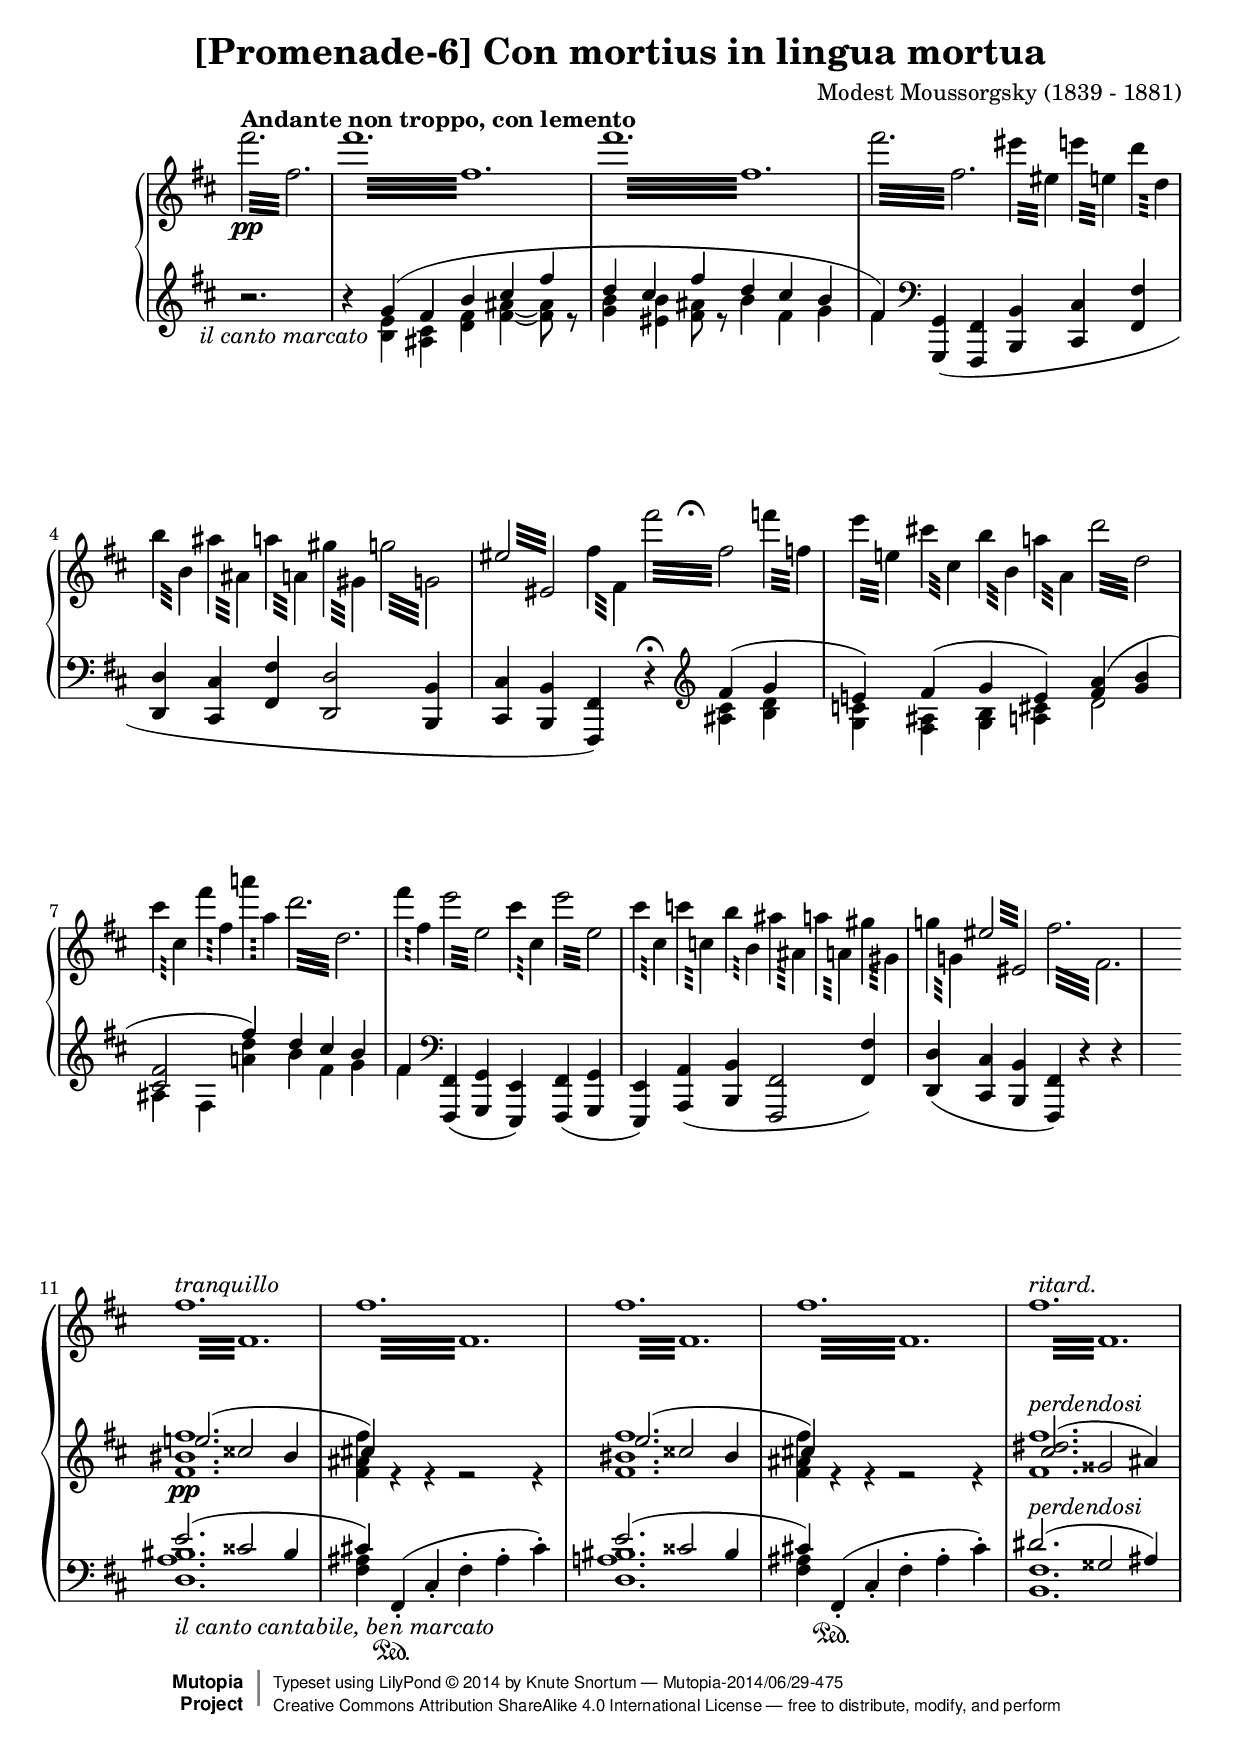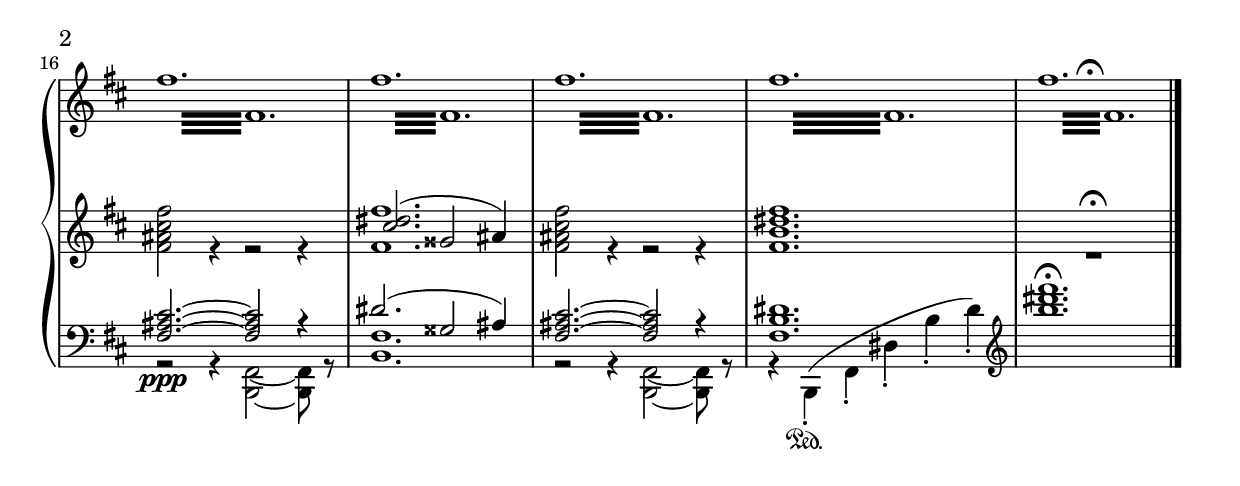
%...+....1....+....2....+....3....+....4....+....5....+....6....+....7....+....
\version "2.18.2"
\language "english"

\header {
  title        = "[Promenade-6] Con mortius in lingua mortua"
  composer     = "Modest Moussorgsky (1839 - 1881)"
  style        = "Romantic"
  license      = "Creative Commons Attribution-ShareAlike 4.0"
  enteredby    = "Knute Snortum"
  date         = "1874"
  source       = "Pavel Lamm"

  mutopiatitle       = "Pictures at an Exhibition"
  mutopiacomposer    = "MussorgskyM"
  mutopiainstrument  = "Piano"
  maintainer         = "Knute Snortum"
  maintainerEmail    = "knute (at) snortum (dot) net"
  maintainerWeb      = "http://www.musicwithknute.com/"

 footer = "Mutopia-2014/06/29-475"
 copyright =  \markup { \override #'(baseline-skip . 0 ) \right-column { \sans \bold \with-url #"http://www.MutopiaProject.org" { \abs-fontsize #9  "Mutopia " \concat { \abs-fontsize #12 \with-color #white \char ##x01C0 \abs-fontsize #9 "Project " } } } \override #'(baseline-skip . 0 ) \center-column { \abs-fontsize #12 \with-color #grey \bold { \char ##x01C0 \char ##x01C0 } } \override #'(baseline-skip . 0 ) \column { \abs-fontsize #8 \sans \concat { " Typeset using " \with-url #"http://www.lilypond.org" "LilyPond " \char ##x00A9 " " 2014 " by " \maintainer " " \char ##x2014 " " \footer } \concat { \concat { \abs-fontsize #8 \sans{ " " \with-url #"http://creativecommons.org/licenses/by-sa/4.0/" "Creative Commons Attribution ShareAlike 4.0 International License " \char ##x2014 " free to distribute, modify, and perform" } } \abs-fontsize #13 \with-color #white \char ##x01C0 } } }
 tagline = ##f
}

cantoMarcato = \markup { \italic "il canto marcato" }
cantabileMarcato = \markup { \italic "il canto cantabile, ben marcato" }
tranq = \markup { \italic "tranquillo" }
ritard = \markup { \italic "ritard." }
perden = \markup { \italic "perdendosi" }
markupFermata = \markup { \musicglyph #"scripts.ufermata" }

forceShiftOn = \override NoteColumn.force-hshift = #0.5
forceShiftOff = \override NoteColumn.force-hshift = #0
adjustCantoX = \once \override TextScript.X-offset = #-4
adjustFermata = {
  \once \override TextScript.X-offset = #4.5
  \once \override TextScript.Y-offset = #5.5
}
adjustFermataTwo = \once \override TextScript.X-offset = #5

upper = \relative c''' {
  \tempo "Andante non troppo, con lemento"
  \override Beam.gap-count = #3
  
  \partial 2. \repeat tremolo 12 { fs32 \pp fs, }
  | \repeat tremolo 24 { fs'32 fs, }
  | \repeat tremolo 24 { fs'32 fs, }
  | \repeat tremolo 12 { fs'32 fs, }
    \repeat tremolo 4 { es'32 es, }
    \repeat tremolo 4 { e'32 e, }
    \repeat tremolo 4 { d'32 d, }  
  | \repeat tremolo 4 { b'32 b, }
    \repeat tremolo 4 { as'32 as, }
    \repeat tremolo 4 { a'32 a, }
    \repeat tremolo 4 { gs'32 gs, }
    \repeat tremolo 8 { g'32 g, }
  | \repeat tremolo 8 { es'32 es, }
    \repeat tremolo 4 { fs'32 fs, }
    \repeat tremolo 8 { \adjustFermata fs''32 ^\markupFermata fs, } 
    \repeat tremolo 4 { f'32 f, }
  | \repeat tremolo 4 { e'32 e, }
    \repeat tremolo 4 { cs'32 cs, }
    \repeat tremolo 4 { b'32 b, }
    \repeat tremolo 4 { a'32 a, }
    \repeat tremolo 8 { d'32 d, }
  | \repeat tremolo 4 { cs'32 cs, }
    \repeat tremolo 4 { fs'32 fs, }
    \repeat tremolo 4 { a'32 a, }
    \repeat tremolo 12 { d32 d, }
  | \repeat tremolo 4 { fs'32 fs, }
    \repeat tremolo 8 { e'32 e, }
    \repeat tremolo 4 { cs'32 cs, }
    \repeat tremolo 8 { e'32 e, }
  | \repeat tremolo 4 { cs'32 cs, }
    \repeat tremolo 4 { c'32 c, }
    \repeat tremolo 4 { b'32 b, }
    \repeat tremolo 4 { as'32 as, }
    \repeat tremolo 4 { a'32 a, }
    \repeat tremolo 4 { gs'32 gs, }
  | \repeat tremolo 4 { g'32 g, }
    \repeat tremolo 8 { es'32 es, }
    \repeat tremolo 12 { fs'32 fs, }
  <<
    \new Staff \with { 
      \remove Time_signature_engraver 
      alignAboveContext = "up"
    } {
      \key b \minor
      | \repeat tremolo 24 { fs'32 ^\tranq fs, } 
      | \repeat tremolo 24 { fs'32 fs, } 
      | \repeat tremolo 24 { fs'32 fs, }
      | \repeat tremolo 24 { fs'32 fs, } 
      | \repeat tremolo 24 { fs'32 ^\ritard fs, }
      | \repeat tremolo 24 { fs'32 fs, }
      | \repeat tremolo 24 { fs'32 fs, }
      | \repeat tremolo 24 { fs'32 fs, }
      | \repeat tremolo 24 { fs'32 fs, }
      | \repeat tremolo 24 { \adjustFermataTwo fs'32 ^\markupFermata fs, }
      | \bar "|."
    }
    \\
    {
      << 
        { | e'2. ( css2 bs4 | cs4 ) } 
        \\ 
        { | <fs, bs fs'>1. \pp | <fs as fs'>4 } 
      >>
        r4 r r2 r4
      |
      << 
        { | e'2. ( css2 bs4 | cs4 ) } 
        \\ 
        { | <fs, bs fs'>1. | <fs as fs'>4 } 
      >>
        r4 r r2 r4
      |
      <<
        { \forceShiftOn <cs' ds>2. ( gss2 as4 ) | s2 }
        \\
        { <fs fs'>1. ^\perden | <fs as cs fs>2 }
      >>
        r4 r2 r4
      |
      <<
        { \forceShiftOn <cs' ds>2. ( gss2 as4 ) | s2 }
        \\
        { <fs fs'>1. | <fs as cs fs>2 }
      >>
        r4 r2 r4
      | <fs b ds fs>1.
      | R1 * 6/4 \fermataMarkup
    }
  >>
}

lower = \relative c'' {
  \partial 2. \adjustCantoX r2. _\cantoMarcato
  | r4 
  << 
    {
      g4 ( fs b cs fs | d cs fs d cs b | fs )
    }
    \\
    {
      <b, e>4 <cs as> <d fs> <fs as> ~ q8 r | 
      <g b>4 <es b'> <fs as>8 r b4 fs g | fs 
    }
  >>
    \clef bass
    <g,, g,>4 ( <fs fs,> <b b,> <cs cs,> <fs fs,>
  | <d d,>4 <cs cs,> <fs fs,> <d d,>2 <b b,>4
  | <cs cs,>4 <b b,> <fs fs,> ) r \fermata
    \clef treble
  <<
    { fs''4 ( g | e ) }
    \\
    { <as, cs>4 <b d> | <g c> }
  >>
  <<
    { fs'4 ( g e ) }
    \\
    { <fs, as>4 <g b> <a cs> }
  >>
  <<
    { <fs' a>4 ( <g b> | <cs, fs>2 fs'4 ) }
    \\ 
    { d,2 | as4 fs <a' d> }
  >>
  <<
    { d4 cs b | fs }
    \\
    { b4 fs g | fs }
  >>
    \clef bass
    <fs,, fs,>4 ( <g g,> <e e,> ) <fs fs,> ( <g g,>
  | <e e,> ) <a a,> ( <b b,> <fs fs,>2 <fs' fs,>4 )
  | <d d,>4 ( <cs cs,> <b b,> <fs fs,> ) r r
  |
  <<
    { | e''2. ( css2 bs4 | cs4 ) }
    \\
    { <d, a' bs>1. _\cantabileMarcato | <fs as>4 }
  >>
    fs,4-. ( \sustainOn cs'-. fs-. as-. cs-. ) 
  |
  <<
    { | e2. ( css2 bs4 | cs4 ) }
    \\
    { <d, a' bs>1. | <fs as>4 }
  >>
    fs,4-. ( \sustainOn cs'-. fs-. as-. cs-. ) 
  |
  << 
    { ds2. ( ^\perden gss,2 as4) | <fs as cs>2. ~ \ppp q2 r4 }
    \\
    { <b, fs'>1. | r2 r4 <b, fs'>2 ~ q8 r }
  >>
  << 
    { ds''2. ( gss,2 as4) | <fs as cs>2. ~ q2 r4 }
    \\
    { <b, fs'>1. | r2 r4 <b, fs'>2 ~ q8 r }
  >>
  <<
    { <fs'' b ds>1. }
    \\
    { r4 b,,-. ^( \sustainOn fs'-. ds'-. b'-. ds-. ) }
  >>
  | \clef treble <b'' ds fs>1. \fermata
}

global = {
  \clef treble
  \key b \minor
  \time 6/4
  \accidentalStyle piano
}

\score {
  \new PianoStaff <<
    \new Staff = "up" \with { \remove Time_signature_engraver } {
      \global
      \upper
    }
    \new Staff = "down" \with { \remove Time_signature_engraver } {
      \global
      \lower
    }
  >>
  \layout {
  }
  \midi {
    \tempo 4 = 76
  }
}
